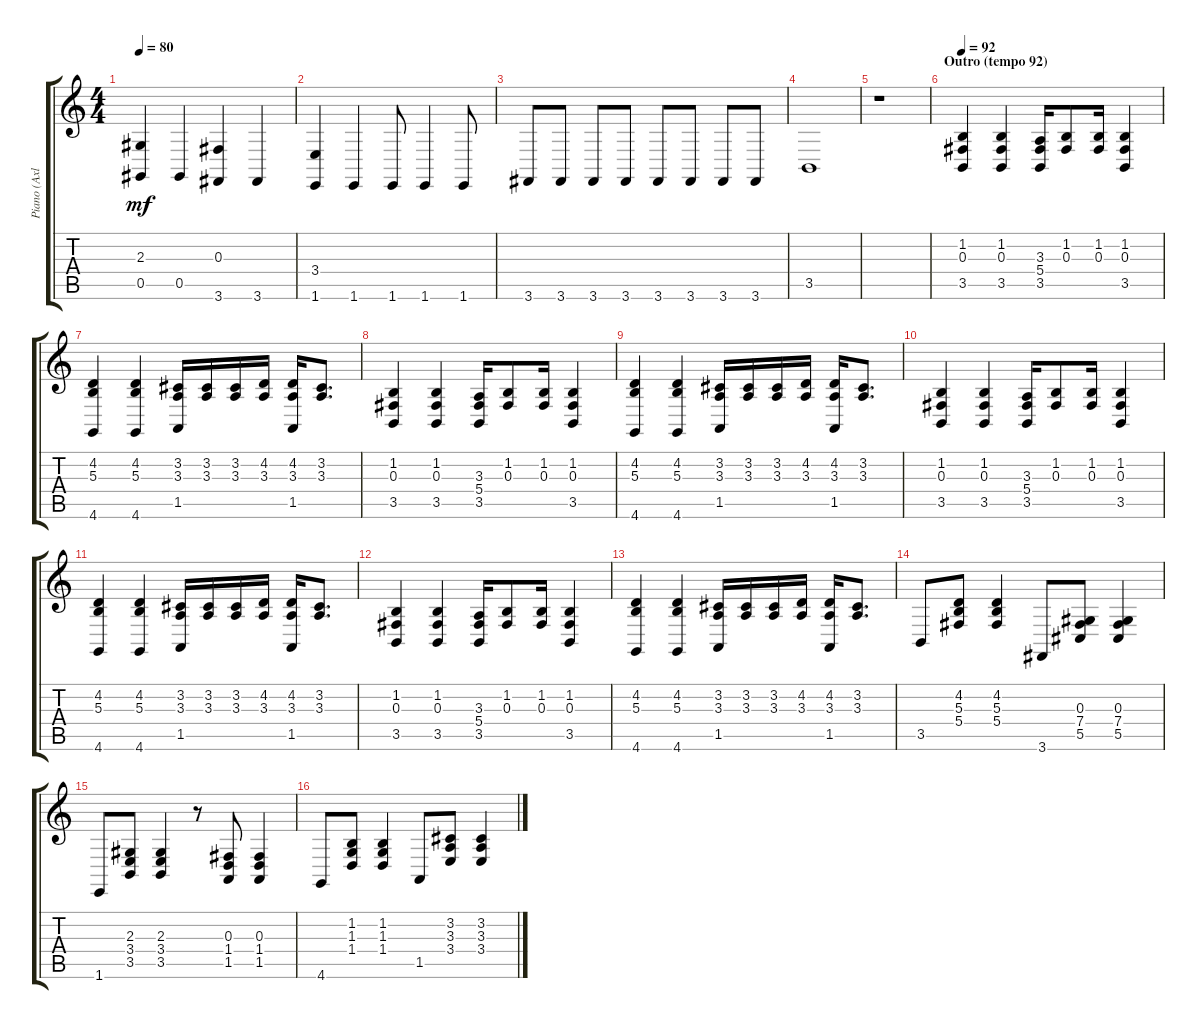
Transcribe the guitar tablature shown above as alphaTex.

\track ("Piano (Axl)" "Piano (Axl") {instrument acousticgrandpiano}
\staff {score tabs}
\tuning (Eb4 Bb3 Gb3 Db3 Ab2 Eb2) {hide}
\ts (4 4)
\tempo 80
\clef g2
\ks c
(2.3 0.5).4{dy mf} 0.5.4 (0.3 3.6).4 3.6.4 |
(3.4 1.6).4 1.6.4 1.6.8 1.6.4 1.6.8 |
3.6.8 3.6.8 3.6.8 3.6.8 3.6.8 3.6.8 3.6.8 3.6.8 |
3.5.1 |
r.1 |
\section ("" "Outro (tempo 92)")
\tempo 92
(1.2 0.3 3.5).4 (1.2 0.3 3.5).4 (3.3 5.4 3.5).16 (1.2 0.3).8 (1.2 0.3).16 (1.2 0.3 3.5).4 |
(4.2 5.3 4.6).4 (4.2 5.3 4.6).4 (3.2 3.3 1.5).16 (3.2 3.3).16 (3.2 3.3).16 (4.2 3.3).16 (4.2 3.3 1.5).16 (3.2 3.3).8{d} |
(1.2 0.3 3.5).4 (1.2 0.3 3.5).4 (3.3 5.4 3.5).16 (1.2 0.3).8 (1.2 0.3).16 (1.2 0.3 3.5).4 |
(4.2 5.3 4.6).4 (4.2 5.3 4.6).4 (3.2 3.3 1.5).16 (3.2 3.3).16 (3.2 3.3).16 (4.2 3.3).16 (4.2 3.3 1.5).16 (3.2 3.3).8{d} |
(1.2 0.3 3.5).4 (1.2 0.3 3.5).4 (3.3 5.4 3.5).16 (1.2 0.3).8 (1.2 0.3).16 (1.2 0.3 3.5).4 |
(4.2 5.3 4.6).4 (4.2 5.3 4.6).4 (3.2 3.3 1.5).16 (3.2 3.3).16 (3.2 3.3).16 (4.2 3.3).16 (4.2 3.3 1.5).16 (3.2 3.3).8{d} |
(1.2 0.3 3.5).4 (1.2 0.3 3.5).4 (3.3 5.4 3.5).16 (1.2 0.3).8 (1.2 0.3).16 (1.2 0.3 3.5).4 |
(4.2 5.3 4.6).4 (4.2 5.3 4.6).4 (3.2 3.3 1.5).16 (3.2 3.3).16 (3.2 3.3).16 (4.2 3.3).16 (4.2 3.3 1.5).16 (3.2 3.3).8{d} |
3.5.8 (4.2 5.3 5.4).8 (4.2 5.3 5.4).4 3.6.8 (0.3 7.4 5.5).8 (0.3 7.4 5.5).4 |
1.6.8 (2.3 3.4 3.5).8 (2.3 3.4 3.5).4 r.8 (0.3 1.4 1.5).8 (0.3 1.4 1.5).4 |
4.6.8 (1.2 1.3 1.4).8 (1.2 1.3 1.4).4 1.5.8 (3.2 3.3 3.4).8 (3.2 3.3 3.4).4
